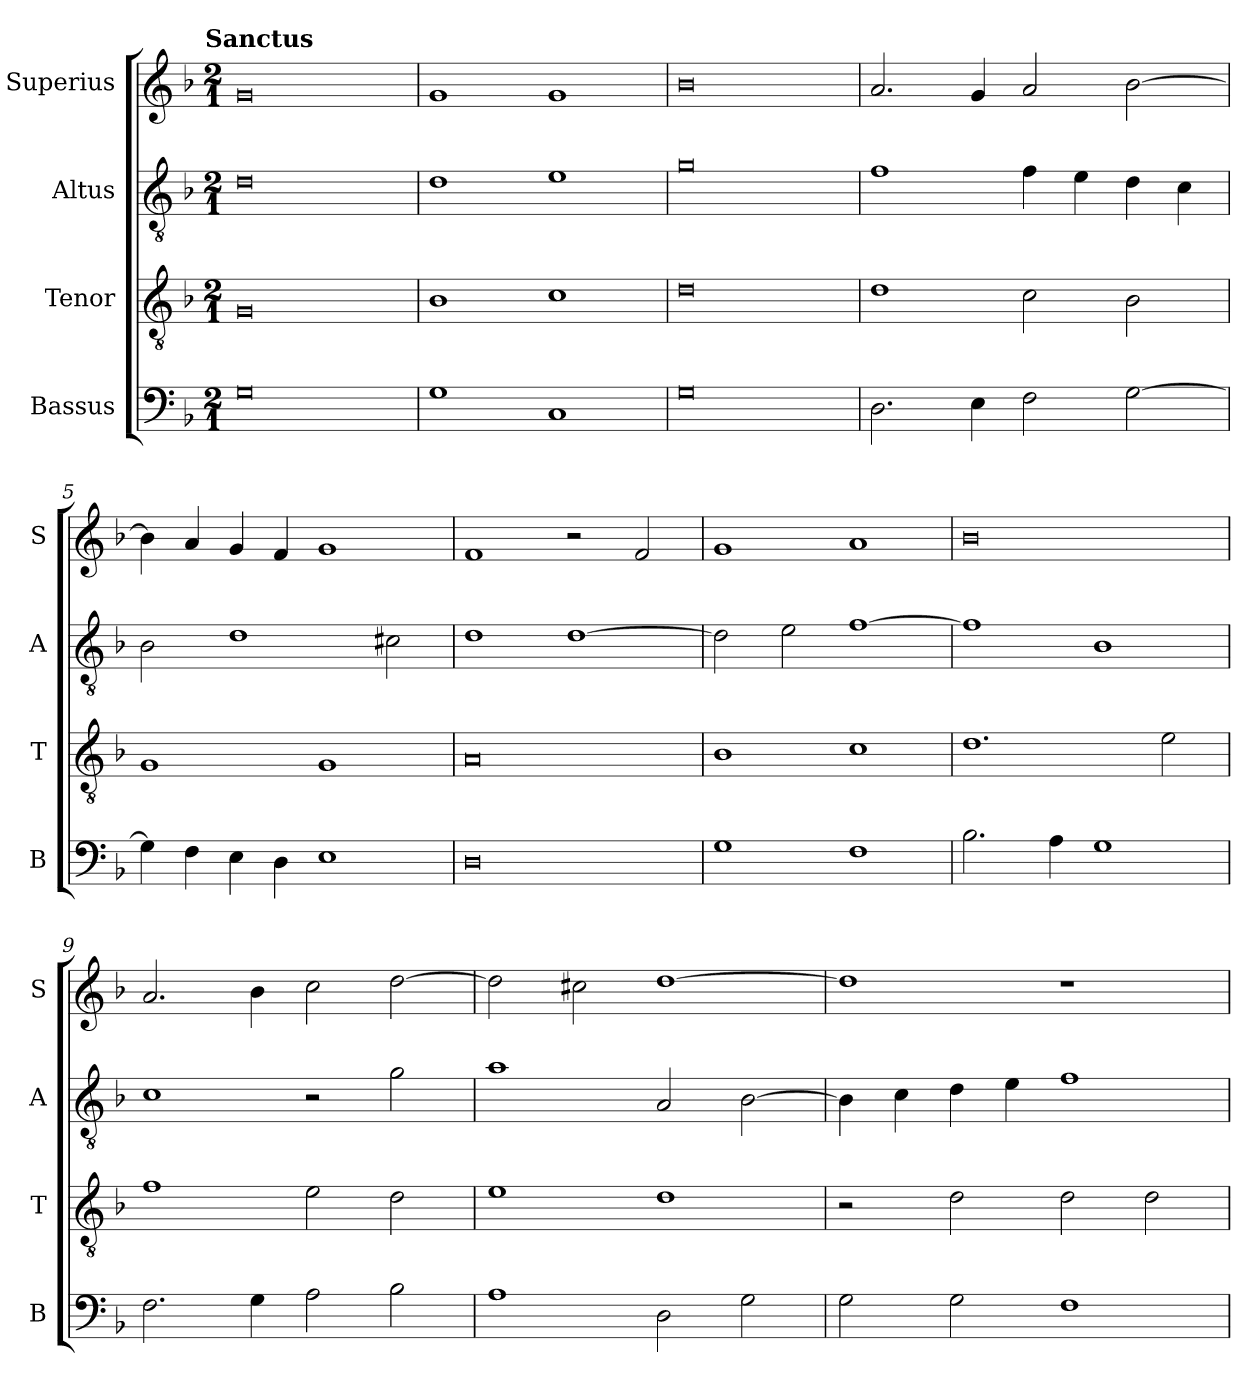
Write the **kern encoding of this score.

**kern	**kern	**kern	**kern
*part4	*part3	*part2	*part1
*staff4	*staff3	*staff2	*staff1
*I"Bassus	*I"Tenor	*I"Altus	*I"Superius
*I'B	*I'T	*I'A	*I'S
*clefF4	*clefGv2	*clefGv2	*clefG2
*k[b-]	*k[b-]	*k[b-]	*k[b-]
*F:	*F:	*F:	*F:
!!LO:TX:omd:t=Sanctus
*M2/1	*M2/1	*M2/1	*M2/1
=1	=1	=1	=1
0G	0G	0d	0g
=2	=2	=2	=2
1G	1B-	1d	1g
1C	1c	1e	1g
=3	=3	=3	=3
0G	0d	0g	0b-
=4	=4	=4	=4
2.D	1d	1f	2.a
4E	.	.	4g
2F	2c	4f	2a
.	.	4e	.
[2G	2B-	4d	[2b-
.	.	4c	.
=5	=5	=5	=5
4G]	1G	2B-	4b-]
4F	.	.	4a
4E	.	1d	4g
4D	.	.	4f
1E	1G	.	1g
.	.	2c#X	.
=6	=6	=6	=6
0D	0A	1d	1f
.	.	[1d	2r
.	.	.	2f
=7	=7	=7	=7
1G	1B-	2d]	1g
.	.	2e	.
1F	1c	[1f	1a
=8	=8	=8	=8
2.B-	1.d	1f]	0b-
4A	.	.	.
1G	.	1B-	.
.	2e	.	.
=9	=9	=9	=9
2.F	1f	1c	2.a
4G	.	.	4b-
2A	2e	2r	2cc
2B-	2d	2g	[2dd
=10	=10	=10	=10
1A	1e	1a	2dd]
.	.	.	2cc#X
2D	1d	2A	[1dd
2G	.	[2B-	.
=11	=11	=11	=11
2G	2r	4B-]	1dd]
.	.	4c	.
2G	2d	4d	.
.	.	4e	.
1F	2d	1f	1r
.	2d	.	.
=	=	=	=
*-	*-	*-	*-
